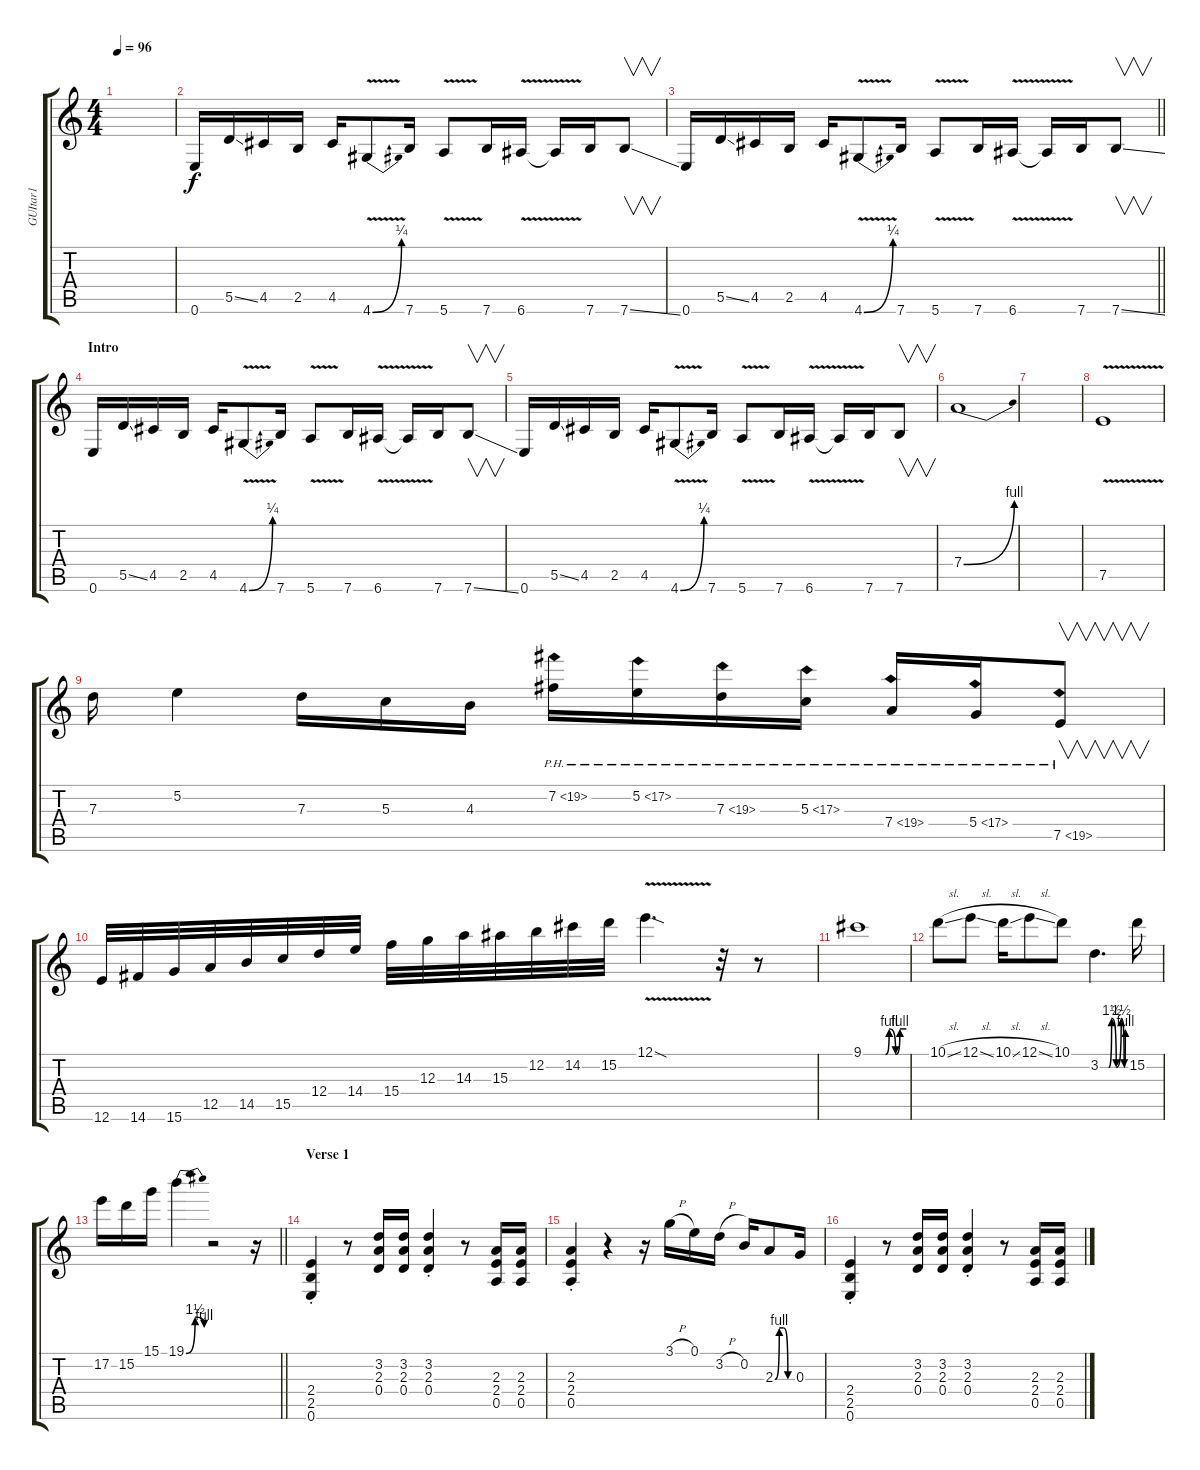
\track ("GUItar1" "GUItar1") {instrument distortionguitar}
\staff {score tabs}
\tuning (E4 B3 G3 D3 A2 E2) {hide}
\ts (4 4)
\tempo 96
\clef g2
\ks c
|
0.6.16 5.5{ss}.16 4.5.16 2.5.16 4.5.16 4.6{be (bend 0 0 60 1) v}.8 7.6.16 5.6{v}.8 7.6.16 6.6{v}.16 6.6{t}.16 7.6.16 7.6{ss}.8{v} |
\barLineRight lightlight
0.6.16 5.5{ss}.16 4.5.16 2.5.16 4.5.16 4.6{be (bend 0 0 60 1) v}.8 7.6.16 5.6{v}.8 7.6.16 6.6{v}.16 6.6{t}.16 7.6.16 7.6{ss}.8{v} |
\section ("" "Intro")
0.6.16 5.5{ss}.16 4.5.16 2.5.16 4.5.16 4.6{be (bend 0 0 60 1) v}.8 7.6.16 5.6{v}.8 7.6.16 6.6{v}.16 6.6{t}.16 7.6.16 7.6{ss}.8{v} |
0.6.16 5.5{ss}.16 4.5.16 2.5.16 4.5.16 4.6{be (bend 0 0 60 1) v}.8 7.6.16 5.6{v}.8 7.6.16 6.6{v}.16 6.6{t}.16 7.6.16 7.6.8{v} |
7.4{be (bend 0 0 60 4)}.1 |
|
7.5{v}.1 |
7.3.16 5.2.4 7.3.16 5.3.16 4.3.16 7.2{ph 12}.16 5.2{ph 12}.16 7.3{ph 12}.16 5.3{ph 12}.16 7.4{ph 12}.16 5.4{ph 12}.16 7.5{ph 12}.8{v} |
12.6.32 14.6.32 15.6.32 12.5.32 14.5.32 15.5.32 12.4.32 14.4.32 15.4.32 12.3.32 14.3.32 15.3.32 12.2.32 14.2.32 15.2.32 12.1{v sod}.4{d} r.32 r.8 |
9.1{be (custom 0 0 31 0 36 4 45 0 51 4 60 4)}.1 |
10.1{sl}.8 12.1{sl}.8 10.1{sl}.16 12.1{sl}.8 10.1.8 3.2{be (custom 0 0 20 0 27 6 38 0 50 6 57 0 60 4)}.4{d} 15.2.16 |
\barLineRight lightlight
17.2.16 15.2.16 15.1.16 19.1{be (bendrelease 0 0 15 6 31 6 60 4)}.4 r.2 r.16 |
\section ("" "Verse 1")
(2.4{st} 2.5{st} 0.6{st}).4 r.8 (3.2 2.3 0.4).16 (3.2 2.3 0.4).16 (3.2{st} 2.3{st} 0.4{st}).4 r.8 (2.3 2.4 0.5).16 (2.3 2.4 0.5).16 |
(2.3{st} 2.4{st} 0.5{st}).4 r.4 r.16 3.1{h}.16 0.1.16 3.2{h}.16 0.2.16 2.3{be (custom 0 0 15 4 30 4 45 0 60 0)}.8 0.3.16 |
(2.4{st} 2.5{st} 0.6{st}).4 r.8 (3.2 2.3 0.4).16 (3.2 2.3 0.4).16 (3.2{st} 2.3{st} 0.4{st}).4 r.8 (2.3 2.4 0.5).16 (2.3 2.4 0.5).16
